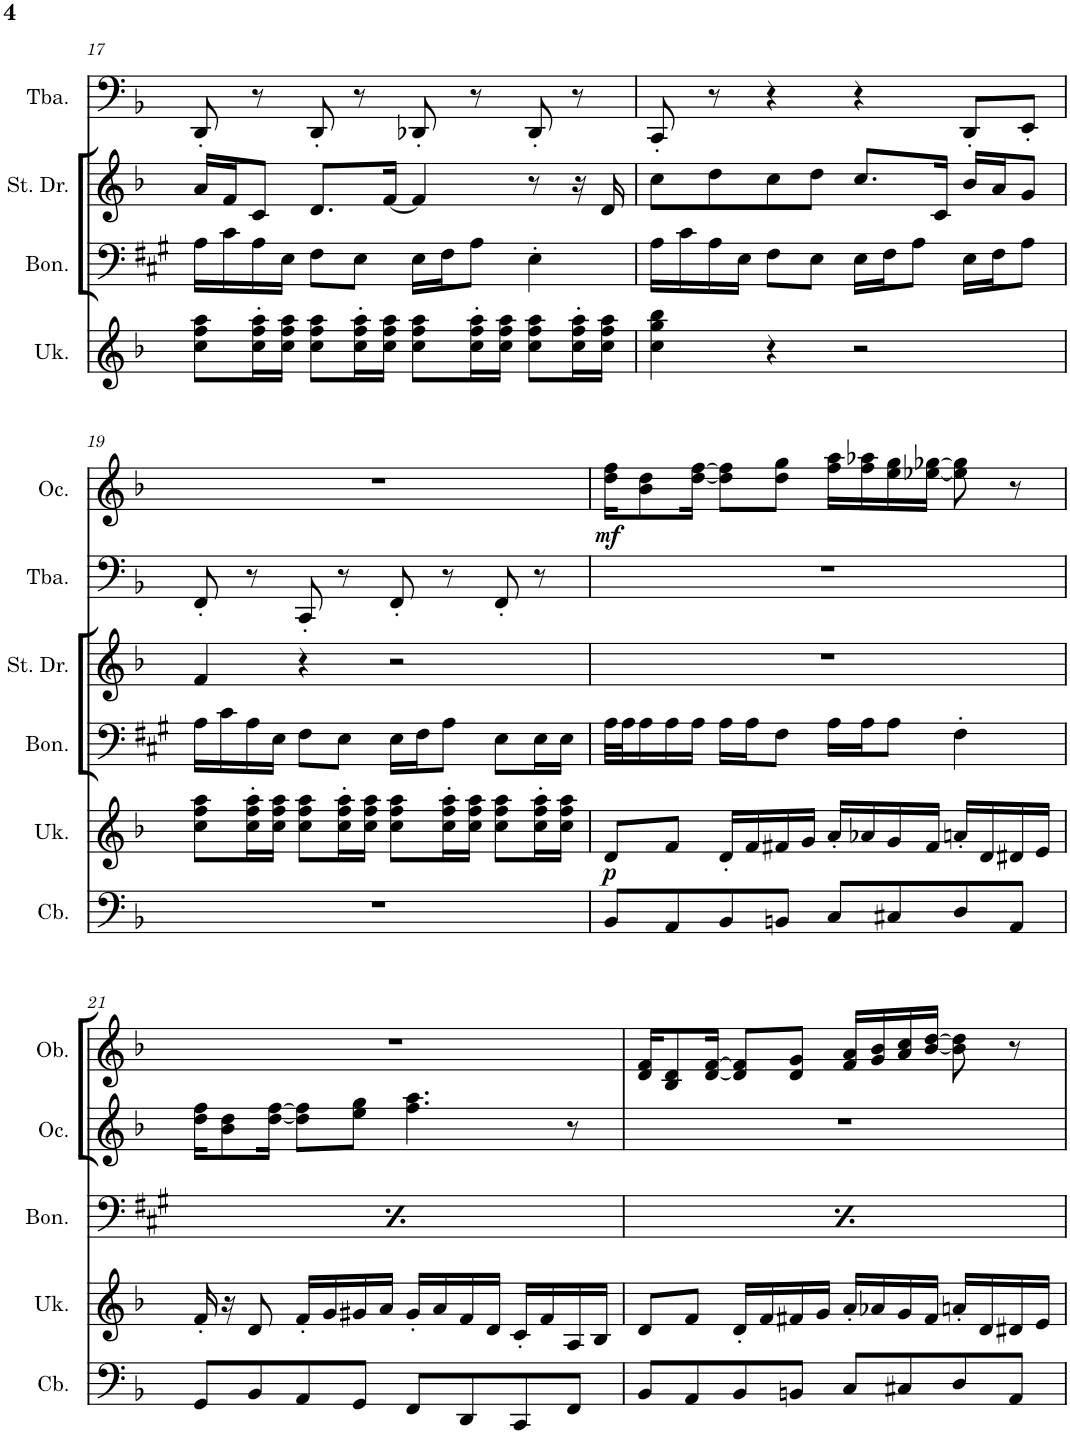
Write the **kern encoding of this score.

**kern	**kern	**dynam	**kern	**kern	**kern	**kern	**dynam	**kern	**kern
*part8	*part7	*part7	*part6	*part5	*part4	*part3	*part3	*part2	*part1
*staff8	*staff7	*staff7	*staff6	*staff5	*staff4	*staff3	*staff3	*staff2	*staff1
*I"Contrabass	*I"Ukulele	*	*I"Bongos	*I"Steel Drums	*I"Tuba	*I"Ocarina	*	*I"Tenor Saxophone	*I"Oboe
*I'Cb.	*I'Uk.	*	*I'Bon.	*I'St. Dr.	*I'Tba.	*I'Oc.	*	*I'T. Sax.	*I'Ob.
!!LO:PB:g=z
*clefF4	*clefG2	*	*clefF4	*clefG2	*clefF4	*clefG2	*	*clefF4	*clefG2
*Trd7c12	*	*	*Trd-2c-3	*	*	*	*	*Trd8c14	*
*k[b-]	*k[b-]	*	*k[f#c#g#]	*k[b-]	*k[b-]	*k[b-]	*	*k[b-]	*k[b-]
*M4/4	*M4/4	*	*M4/4	*M4/4	*M4/4	*M4/4	*	*M4/4	*M4/4
*met(c)	*met(c)	*	*met(c)	*met(c)	*met(c)	*met(c)	*	*met(c)	*met(c)
=17	=17	=17	=17	=17	=17	=17	=17	=17	=17
1r	8cc\ 8ff\ 8aa\L	.	16A\LL	16a/LL	8DD'/	1r	.	1r	1r
.	.	.	16c#\	16f/J	.	.	.	.	.
.	16cc\' 16ff\' 16aa\'L	.	16A\	8c/J	8r	.	.	.	.
.	16cc\ 16ff\ 16aa\JJ	.	16E\JJ	.	.	.	.	.	.
.	8cc\ 8ff\ 8aa\L	.	8F#\L	8.d/L	8DD'/	.	.	.	.
.	16cc\' 16ff\' 16aa\'L	.	8E\J	.	8r	.	.	.	.
.	16cc\ 16ff\ 16aa\JJ	.	.	[16f/Jk	.	.	.	.	.
.	8cc\ 8ff\ 8aa\L	.	16E\LL	4f/]	8DD-X'/	.	.	.	.
.	.	.	16F#\J	.	.	.	.	.	.
.	16cc\' 16ff\' 16aa\'L	.	8A\J	.	8r	.	.	.	.
.	16cc\ 16ff\ 16aa\JJ	.	.	.	.	.	.	.	.
.	8cc\ 8ff\ 8aa\L	.	4E'\	8r	8DD-'/	.	.	.	.
.	16cc\' 16ff\' 16aa\'L	.	.	16r	8r	.	.	.	.
.	16cc\ 16ff\ 16aa\JJ	.	.	16d/	.	.	.	.	.
=18	=18	=18	=18	=18	=18	=18	=18	=18	=18
1r	4cc\ 4gg\ 4bb-\	.	16A\LL	8cc\L	8CC'/	1r	.	1r	1r
.	.	.	16c#\	.	.	.	.	.	.
.	.	.	16A\	8dd\	8r	.	.	.	.
.	.	.	16E\JJ	.	.	.	.	.	.
.	4r	.	8F#\L	8cc\	4r	.	.	.	.
.	.	.	8E\J	8dd\J	.	.	.	.	.
.	2r	.	16E\LL	8.cc/L	4r	.	.	.	.
.	.	.	16F#\J	.	.	.	.	.	.
.	.	.	8A\J	.	.	.	.	.	.
.	.	.	.	16c/Jk	.	.	.	.	.
.	.	.	16E\LL	16b-/LL	8DD'/L	.	.	.	.
.	.	.	16F#\J	16a/J	.	.	.	.	.
.	.	.	8A\J	8g/J	8EE'/J	.	.	.	.
!!LO:LB:g=z
=19	=19	=19	=19	=19	=19	=19	=19	=19	=19
1r	8cc\ 8ff\ 8aa\L	.	16A\LL	4f/	8FF'/	1r	.	1r	1r
.	.	.	16c#\	.	.	.	.	.	.
.	16cc\' 16ff\' 16aa\'L	.	16A\	.	8r	.	.	.	.
.	16cc\ 16ff\ 16aa\JJ	.	16E\JJ	.	.	.	.	.	.
.	8cc\ 8ff\ 8aa\L	.	8F#\L	4r	8CC'/	.	.	.	.
.	16cc\' 16ff\' 16aa\'L	.	8E\J	.	8r	.	.	.	.
.	16cc\ 16ff\ 16aa\JJ	.	.	.	.	.	.	.	.
.	8cc\ 8ff\ 8aa\L	.	16E\LL	2r	8FF'/	.	.	.	.
.	.	.	16F#\J	.	.	.	.	.	.
.	16cc\' 16ff\' 16aa\'L	.	8A\J	.	8r	.	.	.	.
.	16cc\ 16ff\ 16aa\JJ	.	.	.	.	.	.	.	.
.	8cc\ 8ff\ 8aa\L	.	8E\L	.	8FF'/	.	.	.	.
.	16cc\' 16ff\' 16aa\'L	.	16E\L	.	8r	.	.	.	.
.	16cc\ 16ff\ 16aa\JJ	.	16E\JJ	.	.	.	.	.	.
=20	=20	=20	=20	=20	=20	=20	=20	=20	=20
!	!	!LO:DY:b	!	!	!	!	!LO:DY:b	!	!
8BB-/L	8d/L	p	32A\LLL	1r	1r	16dd\ 16ff\KL	mf	1r	1r
.	.	.	32A\J	.	.	.	.	.	.
.	.	.	16A\	.	.	8b-\ 8dd\	.	.	.
8AA/	8f/J	.	16A\	.	.	.	.	.	.
.	.	.	16A\JJ	.	.	[16dd\ [16ff\Jk	.	.	.
8BB-/	16d'/LL	.	16A\LL	.	.	8dd\] 8ff\]L	.	.	.
.	16f/	.	16A\J	.	.	.	.	.	.
8BBn/J	16f#X/	.	8F#\J	.	.	8dd\ 8gg\J	.	.	.
.	16g/JJ	.	.	.	.	.	.	.	.
8C/L	16a'/LL	.	16A\LL	.	.	16ff\ 16aa\LL	.	.	.
.	16a-X/	.	16A\J	.	.	16ff\ 16aa-X\	.	.	.
8C#X/	16g/	.	8A\J	.	.	16ee\ 16gg\	.	.	.
.	16f#/JJ	.	.	.	.	[16ee-X\ [16gg-X\JJ	.	.	.
8D/	16an'/LL	.	4F#'\	.	.	8ee-\] 8gg-\]	.	.	.
.	16d/	.	.	.	.	.	.	.	.
8AA/J	16d#X/	.	.	.	.	8r	.	.	.
.	16e/JJ	.	.	.	.	.	.	.	.
!!LO:LB:g=z
=21	=21	=21	=21	=21	=21	=21	=21	=21	=21
8GG/L	16f'/	.	32A\LLL	1r	1r	16dd\ 16ff\KL	.	1r	1r
.	.	.	32A\J	.	.	.	.	.	.
.	16r	.	16A\	.	.	8b-\ 8dd\	.	.	.
8BB-/	8d/	.	16A\	.	.	.	.	.	.
.	.	.	16A\JJ	.	.	[16dd\ [16ff\Jk	.	.	.
8AA/	16f'/LL	.	16A\LL	.	.	8dd\] 8ff\]L	.	.	.
.	16g/	.	16A\J	.	.	.	.	.	.
8GG/J	16g#X/	.	8F#\J	.	.	8ee\ 8gg\J	.	.	.
.	16a/JJ	.	.	.	.	.	.	.	.
8FF/L	16g#'/LL	.	16A\LL	.	.	4.ff\ 4.aa\	.	.	.
.	16a/	.	16A\J	.	.	.	.	.	.
8DD/	16f/	.	8A\J	.	.	.	.	.	.
.	16d/JJ	.	.	.	.	.	.	.	.
8CC/	16c'/LL	.	4F#'\	.	.	.	.	.	.
.	16f/	.	.	.	.	.	.	.	.
8FF/J	16A/	.	.	.	.	8r	.	.	.
.	16B-/JJ	.	.	.	.	.	.	.	.
=22	=22	=22	=22	=22	=22	=22	=22	=22	=22
8BB-/L	8d/L	.	32A\LLL	1r	1r	1r	.	1r	16d/ 16f/KL
.	.	.	32A\J	.	.	.	.	.	.
.	.	.	16A\	.	.	.	.	.	8B-/ 8d/
8AA/	8f/J	.	16A\	.	.	.	.	.	.
.	.	.	16A\JJ	.	.	.	.	.	[16d/ [16f/Jk
8BB-/	16d'/LL	.	16A\LL	.	.	.	.	.	8d/] 8f/]L
.	16f/	.	16A\J	.	.	.	.	.	.
8BBn/J	16f#X/	.	8F#\J	.	.	.	.	.	8d/ 8g/J
.	16g/JJ	.	.	.	.	.	.	.	.
8C/L	16a'/LL	.	16A\LL	.	.	.	.	.	16f/ 16a/LL
.	16a-X/	.	16A\J	.	.	.	.	.	16g/ 16b-/
8C#X/	16g/	.	8A\J	.	.	.	.	.	16a/ 16cc/
.	16f#/JJ	.	.	.	.	.	.	.	[16b-/ [16dd/JJ
8D/	16an'/LL	.	4F#'\	.	.	.	.	.	8b-\] 8dd\]
.	16d/	.	.	.	.	.	.	.	.
8AA/J	16d#X/	.	.	.	.	.	.	.	8r
.	16e/JJ	.	.	.	.	.	.	.	.
=	=	=	=	=	=	=	=	=	=
*-	*-	*-	*-	*-	*-	*-	*-	*-	*-
